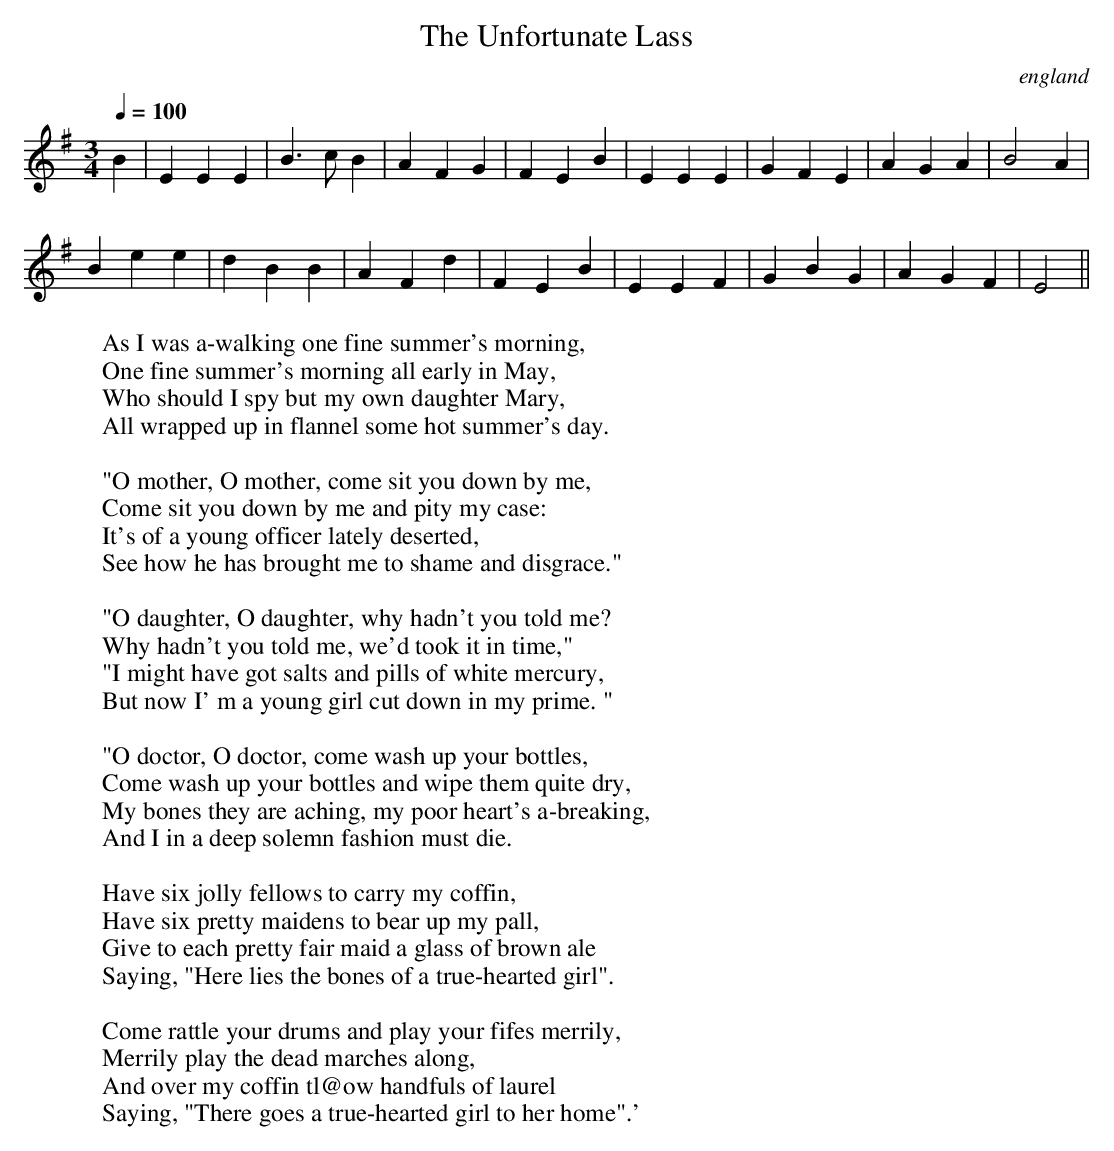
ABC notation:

X:1
T:Unfortunate Lass, The
O:england
M:3/4
L:1/8
Q:1/4=100
W:As I was a-walking one fine summer's morning,
W:One fine summer's morning all early in May,
W:Who should I spy but my own daughter Mary,
W:All wrapped up in flannel some hot summer's day.
W:
W:"O mother, O mother, come sit you down by me,
W:Come sit you down by me and pity my case:
W:It's of a young officer lately deserted,
W:See how he has brought me to shame and disgrace."
W:
W:"O daughter, O daughter, why hadn't you told me?
W:Why hadn't you told me, we'd took it in time,"
W:"I might have got salts and pills of white mercury,
W:But now I' m a young girl cut down in my prime. "
W:
W:"O doctor, O doctor, come wash up your bottles,
W:Come wash up your bottles and wipe them quite dry,
W:My bones they are aching, my poor heart's a-breaking,
W:And I in a deep solemn fashion must die.
W:
W:Have six jolly fellows to carry my coffin,
W:Have six pretty maidens to bear up my pall,
W:Give to each pretty fair maid a glass of brown ale
W:Saying, "Here lies the bones of a true-hearted girl".
W:
W:Come rattle your drums and play your fifes merrily,
W:Merrily play the dead marches along,
W:And over my coffin tl@ow handfuls of laurel
W:Saying, "There goes a true-hearted girl to her home".'
K:G
B2 |E2 E2 E2|B3c B2|A2 F2 G2|F2 E2 B2|\
E2 E2 E2|G2 F2 E2|A2 G2 A2|B4 A2|
B2 e2 e2|d2 B2 B2|A2 F2 d2|F2 E2 B2|\
E2 E2 F2|G2 B2 G2|A2 G2 F2|E4 ||
